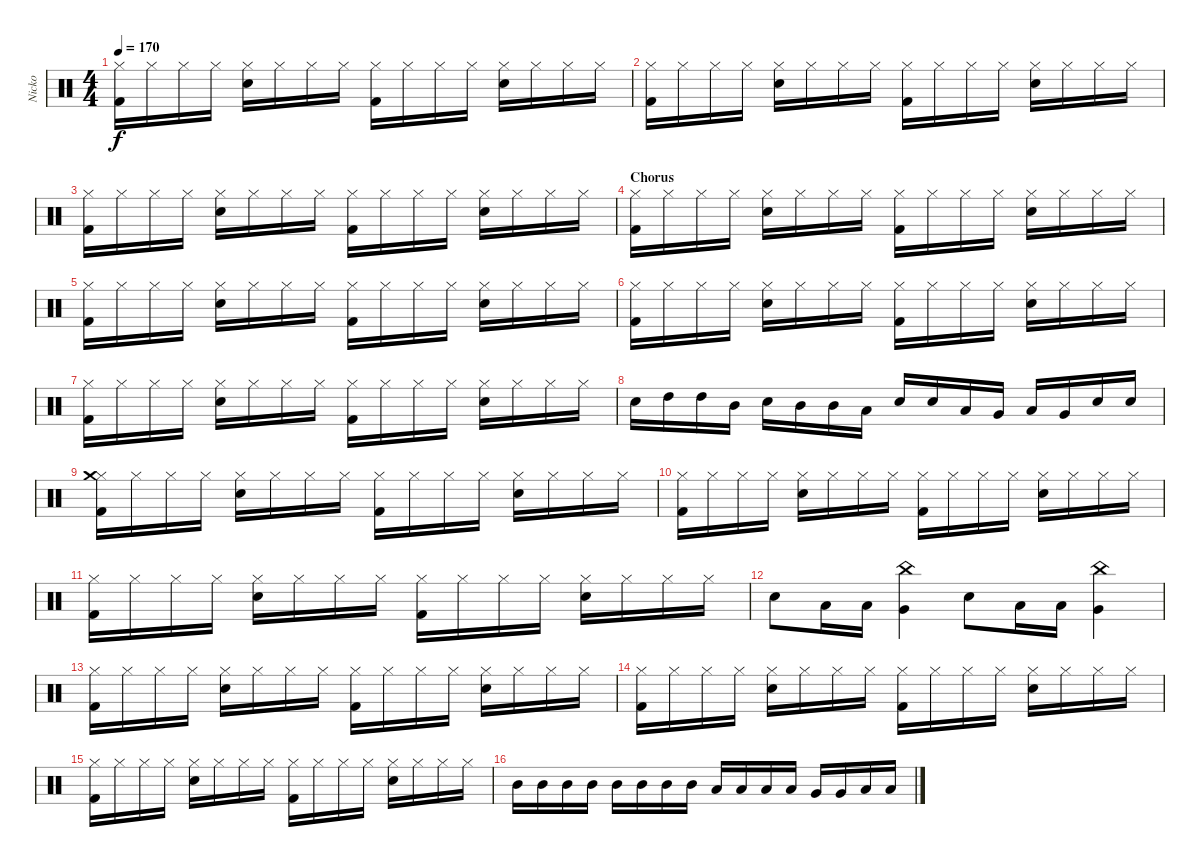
\track ("Nicko" "Nicko") {instrument percussion}
\staff {score}
\articulation defaults
\ts (4 4)
\tempo 170
\clef neutral
\ks c
("Kick (hit) 2" "Hi-Hat (closed)").16{dy f} "Hi-Hat (closed)".16 "Hi-Hat (closed)".16 "Hi-Hat (closed)".16 ("Electric Snare (hit)" "Hi-Hat (closed)").16 "Hi-Hat (closed)".16 "Hi-Hat (closed)".16 "Hi-Hat (closed)".16 ("Kick (hit) 2" "Hi-Hat (closed)").16 "Hi-Hat (closed)".16 "Hi-Hat (closed)".16 "Hi-Hat (closed)".16 ("Electric Snare (hit)" "Hi-Hat (closed)").16 "Hi-Hat (closed)".16 "Hi-Hat (closed)".16 "Hi-Hat (closed)".16 |
("Kick (hit) 2" "Hi-Hat (closed)").16 "Hi-Hat (closed)".16 "Hi-Hat (closed)".16 "Hi-Hat (closed)".16 ("Electric Snare (hit)" "Hi-Hat (closed)").16 "Hi-Hat (closed)".16 "Hi-Hat (closed)".16 "Hi-Hat (closed)".16 ("Kick (hit) 2" "Hi-Hat (closed)").16 "Hi-Hat (closed)".16 "Hi-Hat (closed)".16 "Hi-Hat (closed)".16 ("Electric Snare (hit)" "Hi-Hat (closed)").16 "Hi-Hat (closed)".16 "Hi-Hat (closed)".16 "Hi-Hat (closed)".16 |
("Kick (hit) 2" "Hi-Hat (closed)").16 "Hi-Hat (closed)".16 "Hi-Hat (closed)".16 "Hi-Hat (closed)".16 ("Electric Snare (hit)" "Hi-Hat (closed)").16 "Hi-Hat (closed)".16 "Hi-Hat (closed)".16 "Hi-Hat (closed)".16 ("Kick (hit) 2" "Hi-Hat (closed)").16 "Hi-Hat (closed)".16 "Hi-Hat (closed)".16 "Hi-Hat (closed)".16 ("Electric Snare (hit)" "Hi-Hat (closed)").16 "Hi-Hat (closed)".16 "Hi-Hat (closed)".16 "Hi-Hat (closed)".16 |
\section ("" "Chorus")
("Kick (hit) 2" "Hi-Hat (closed)").16 "Hi-Hat (closed)".16 "Hi-Hat (closed)".16 "Hi-Hat (closed)".16 ("Electric Snare (hit)" "Hi-Hat (closed)").16 "Hi-Hat (closed)".16 "Hi-Hat (closed)".16 "Hi-Hat (closed)".16 ("Kick (hit) 2" "Hi-Hat (closed)").16 "Hi-Hat (closed)".16 "Hi-Hat (closed)".16 "Hi-Hat (closed)".16 ("Electric Snare (hit)" "Hi-Hat (closed)").16 "Hi-Hat (closed)".16 "Hi-Hat (closed)".16 "Hi-Hat (closed)".16 |
("Kick (hit) 2" "Hi-Hat (closed)").16 "Hi-Hat (closed)".16 "Hi-Hat (closed)".16 "Hi-Hat (closed)".16 ("Electric Snare (hit)" "Hi-Hat (closed)").16 "Hi-Hat (closed)".16 "Hi-Hat (closed)".16 "Hi-Hat (closed)".16 ("Kick (hit) 2" "Hi-Hat (closed)").16 "Hi-Hat (closed)".16 "Hi-Hat (closed)".16 "Hi-Hat (closed)".16 ("Electric Snare (hit)" "Hi-Hat (closed)").16 "Hi-Hat (closed)".16 "Hi-Hat (closed)".16 "Hi-Hat (closed)".16 |
("Kick (hit) 2" "Hi-Hat (closed)").16 "Hi-Hat (closed)".16 "Hi-Hat (closed)".16 "Hi-Hat (closed)".16 ("Electric Snare (hit)" "Hi-Hat (closed)").16 "Hi-Hat (closed)".16 "Hi-Hat (closed)".16 "Hi-Hat (closed)".16 ("Kick (hit) 2" "Hi-Hat (closed)").16 "Hi-Hat (closed)".16 "Hi-Hat (closed)".16 "Hi-Hat (closed)".16 ("Electric Snare (hit)" "Hi-Hat (closed)").16 "Hi-Hat (closed)".16 "Hi-Hat (closed)".16 "Hi-Hat (closed)".16 |
("Kick (hit) 2" "Hi-Hat (closed)").16 "Hi-Hat (closed)".16 "Hi-Hat (closed)".16 "Hi-Hat (closed)".16 ("Electric Snare (hit)" "Hi-Hat (closed)").16 "Hi-Hat (closed)".16 "Hi-Hat (closed)".16 "Hi-Hat (closed)".16 ("Kick (hit) 2" "Hi-Hat (closed)").16 "Hi-Hat (closed)".16 "Hi-Hat (closed)".16 "Hi-Hat (closed)".16 ("Electric Snare (hit)" "Hi-Hat (closed)").16 "Hi-Hat (closed)".16 "Hi-Hat (closed)".16 "Hi-Hat (closed)".16 |
"Electric Snare (hit)".16 "High Tom (hit)".16 "High Tom (hit)".16 "Mid Tom (hit)".16 "Electric Snare (hit)".16 "Mid Tom (hit)".16 "Mid Tom (hit)".16 "Low Tom (hit)".16 "Electric Snare (hit)".16 "Electric Snare (hit)".16 "Low Tom (hit)".16 "Very Low Tom (hit)".16 "Low Tom (hit)".16 "Very Low Tom (hit)".16 "Electric Snare (hit)".16 "Electric Snare (hit)".16 |
("Kick (hit) 2" "Hi-Hat (closed)" "Crash medium (hit)").16 "Hi-Hat (closed)".16 "Hi-Hat (closed)".16 "Hi-Hat (closed)".16 ("Electric Snare (hit)" "Hi-Hat (closed)").16 "Hi-Hat (closed)".16 "Hi-Hat (closed)".16 "Hi-Hat (closed)".16 ("Kick (hit) 2" "Hi-Hat (closed)").16 "Hi-Hat (closed)".16 "Hi-Hat (closed)".16 "Hi-Hat (closed)".16 ("Electric Snare (hit)" "Hi-Hat (closed)").16 "Hi-Hat (closed)".16 "Hi-Hat (closed)".16 "Hi-Hat (closed)".16 |
("Kick (hit) 2" "Hi-Hat (closed)").16 "Hi-Hat (closed)".16 "Hi-Hat (closed)".16 "Hi-Hat (closed)".16 ("Electric Snare (hit)" "Hi-Hat (closed)").16 "Hi-Hat (closed)".16 "Hi-Hat (closed)".16 "Hi-Hat (closed)".16 ("Kick (hit) 2" "Hi-Hat (closed)").16 "Hi-Hat (closed)".16 "Hi-Hat (closed)".16 "Hi-Hat (closed)".16 ("Electric Snare (hit)" "Hi-Hat (closed)").16 "Hi-Hat (closed)".16 "Hi-Hat (closed)".16 "Hi-Hat (closed)".16 |
("Kick (hit) 2" "Hi-Hat (closed)").16 "Hi-Hat (closed)".16 "Hi-Hat (closed)".16 "Hi-Hat (closed)".16 ("Electric Snare (hit)" "Hi-Hat (closed)").16 "Hi-Hat (closed)".16 "Hi-Hat (closed)".16 "Hi-Hat (closed)".16 ("Kick (hit) 2" "Hi-Hat (closed)").16 "Hi-Hat (closed)".16 "Hi-Hat (closed)".16 "Hi-Hat (closed)".16 ("Electric Snare (hit)" "Hi-Hat (closed)").16 "Hi-Hat (closed)".16 "Hi-Hat (closed)".16 "Hi-Hat (closed)".16 |
"Snare (hit) 2".8 "Low Tom (hit)".16 "Low Tom (hit)".16 ("China (hit)" "Very Low Tom (hit)").4 "Snare (hit) 2".8 "Low Tom (hit)".16 "Low Tom (hit)".16 ("China (hit)" "Very Low Tom (hit)").4 |
("Kick (hit) 2" "Hi-Hat (closed)").16 "Hi-Hat (closed)".16 "Hi-Hat (closed)".16 "Hi-Hat (closed)".16 ("Electric Snare (hit)" "Hi-Hat (closed)").16 "Hi-Hat (closed)".16 "Hi-Hat (closed)".16 "Hi-Hat (closed)".16 ("Kick (hit) 2" "Hi-Hat (closed)").16 "Hi-Hat (closed)".16 "Hi-Hat (closed)".16 "Hi-Hat (closed)".16 ("Electric Snare (hit)" "Hi-Hat (closed)").16 "Hi-Hat (closed)".16 "Hi-Hat (closed)".16 "Hi-Hat (closed)".16 |
("Kick (hit) 2" "Hi-Hat (closed)").16 "Hi-Hat (closed)".16 "Hi-Hat (closed)".16 "Hi-Hat (closed)".16 ("Electric Snare (hit)" "Hi-Hat (closed)").16 "Hi-Hat (closed)".16 "Hi-Hat (closed)".16 "Hi-Hat (closed)".16 ("Kick (hit) 2" "Hi-Hat (closed)").16 "Hi-Hat (closed)".16 "Hi-Hat (closed)".16 "Hi-Hat (closed)".16 ("Electric Snare (hit)" "Hi-Hat (closed)").16 "Hi-Hat (closed)".16 "Hi-Hat (closed)".16 "Hi-Hat (closed)".16 |
("Kick (hit) 2" "Hi-Hat (closed)").16 "Hi-Hat (closed)".16 "Hi-Hat (closed)".16 "Hi-Hat (closed)".16 ("Electric Snare (hit)" "Hi-Hat (closed)").16 "Hi-Hat (closed)".16 "Hi-Hat (closed)".16 "Hi-Hat (closed)".16 ("Kick (hit) 2" "Hi-Hat (closed)").16 "Hi-Hat (closed)".16 "Hi-Hat (closed)".16 "Hi-Hat (closed)".16 ("Electric Snare (hit)" "Hi-Hat (closed)").16 "Hi-Hat (closed)".16 "Hi-Hat (closed)".16 "Hi-Hat (closed)".16 |
"Mid Tom (hit)".16 "Mid Tom (hit)".16 "Mid Tom (hit)".16 "Mid Tom (hit)".16 "Mid Tom (hit)".16 "Mid Tom (hit)".16 "Mid Tom (hit)".16 "Mid Tom (hit)".16 "Low Tom (hit)".16 "Low Tom (hit)".16 "Low Tom (hit)".16 "Low Tom (hit)".16 "Very Low Tom (hit)".16 "Very Low Tom (hit)".16 "Low Floor Tom (hit)".16 "Low Floor Tom (hit)".16
